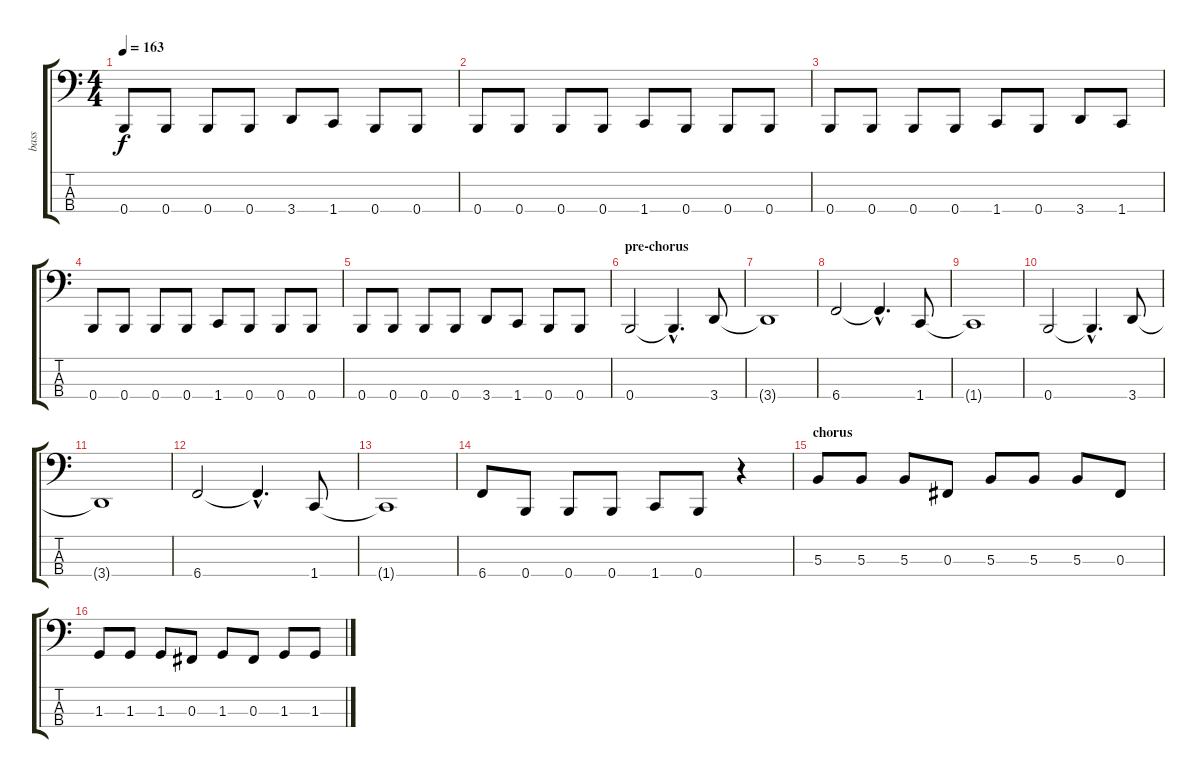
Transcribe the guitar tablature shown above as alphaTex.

\track ("bass" "bass") {instrument electricbassfinger}
\staff {score tabs}
\tuning (E2 B1 Gb1 B0) {hide}
\ts (4 4)
\tempo 163
\clef f4
\ks c
0.4.8{dy f} 0.4.8 0.4.8 0.4.8 3.4.8 1.4.8 0.4.8 0.4.8 |
0.4.8 0.4.8 0.4.8 0.4.8 1.4.8 0.4.8 0.4.8 0.4.8 |
0.4.8 0.4.8 0.4.8 0.4.8 1.4.8 0.4.8 3.4.8 1.4.8 |
0.4.8 0.4.8 0.4.8 0.4.8 1.4.8 0.4.8 0.4.8 0.4.8 |
0.4.8 0.4.8 0.4.8 0.4.8 3.4.8 1.4.8 0.4.8 0.4.8 |
\section ("" "pre-chorus")
0.4.2 0.4{hac t}.4{d} 3.4.8 |
3.4{t}.1 |
6.4.2 6.4{hac t}.4{d} 1.4.8 |
1.4{t}.1 |
0.4.2 0.4{hac t}.4{d} 3.4.8 |
3.4{t}.1 |
6.4.2 6.4{hac t}.4{d} 1.4.8 |
1.4{t}.1 |
6.4.8 0.4.8 0.4.8 0.4.8 1.4.8 0.4.8 r.4 |
\section ("" "chorus")
5.3.8 5.3.8 5.3.8 0.3.8 5.3.8 5.3.8 5.3.8 0.3.8 |
1.3.8 1.3.8 1.3.8 0.3.8 1.3.8 0.3.8 1.3.8 1.3.8
